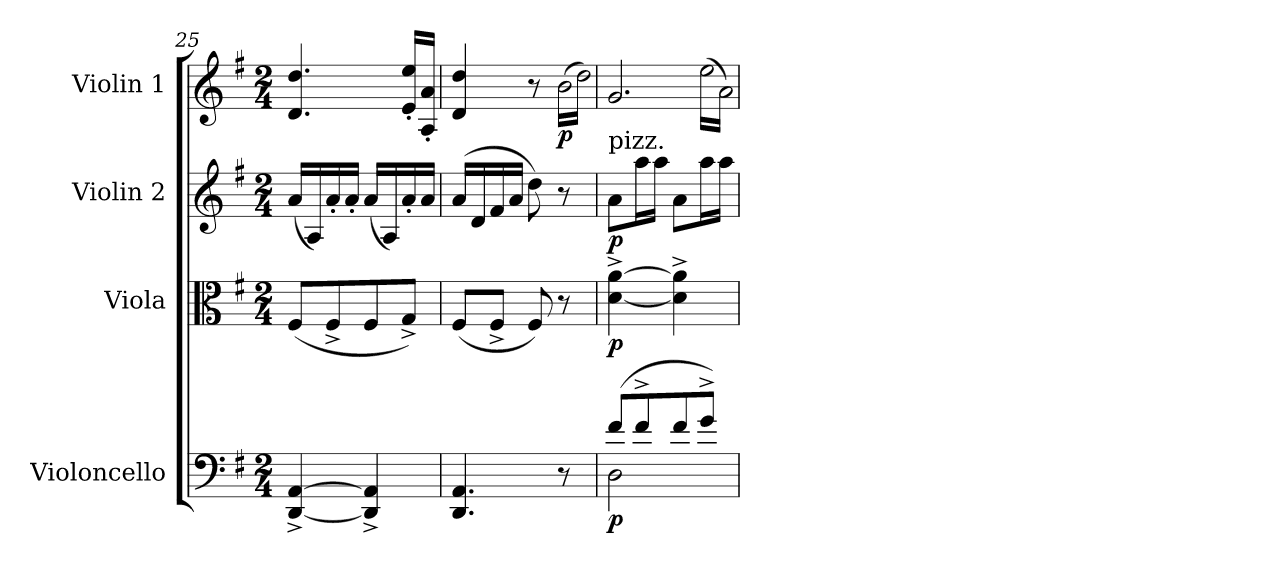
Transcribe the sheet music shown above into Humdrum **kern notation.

**kern	**dynam	**kern	**dynam	**kern	**dynam	**kern	**dynam
*part4	*part4	*part3	*part3	*part2	*part2	*part1	*part1
*staff4	*staff4	*staff3	*staff3	*staff2	*staff2	*staff1	*staff1
*I"Violoncello	*	*I"Viola	*	*I"Violin 2	*	*I"Violin 1	*
*I'Vc	*	*I'Vla	*	*I'Vln	*	*I'Vln	*
!!LO:LB:g=z
*clefF4	*	*clefC3	*	*clefG2	*	*clefG2	*
*k[f#]	*	*k[f#]	*	*k[f#]	*	*k[f#]	*
*M2/4	*	*M2/4	*	*M2/4	*	*M2/4	*
=25	=25	=25	=25	=25	=25	=25	=25
[<4DD/^ [>4AA/^	.	(8F#/L	.	(16a/LL	.	4.d/ 4.dd/	.
.	.	.	.	16A/)	.	.	.
.	.	8F#^>/	.	16a'/	.	.	.
.	.	.	.	16a'/JJ	.	.	.
4DD/]^ 4AA/]^	.	8F#/	.	(16a/LL	.	.	.
.	.	.	.	16A/)	.	.	.
.	.	8G^>/J)	.	16a'/	.	16e/' 16ee/'LL	.
.	.	.	.	16a/JJ	.	16A/' 16a/'JJ	.
=26	=26	=26	=26	=26	=26	=26	=26
4.DD/ 4.AA/	.	(8F#/L	.	(16a/LL	.	4d/ 4dd/	.
.	.	.	.	16d/	.	.	.
.	.	8F#^>/J	.	16f#/	.	.	.
.	.	.	.	16a/JJ	.	.	.
.	.	8F#/)	.	8dd\)	.	8r	.
!	!	!	!	!	!	!LO:N:head=open	!LO:DY:b
8r	.	8r	.	8r	.	(16b\LL	p
!	!	!	!	!	!	!LO:N:head=open	!
.	.	.	.	.	.	16dd\JJ)	.
=27	=27	=27	=27	=27	=27	=27	=27
*^	*	*	*	*	*	*	*
!	!	!	!	!	!LO:TX:a:t=pizz.	!	!	!
!	!	!LO:DY:b	!	!LO:DY:b	!	!LO:DY:b	!LO:N:head=open	!
(>8f#/L	2D\	p	[4d\^ [4a\^	p	8a\L	p	4.g/	.
8f#^/	.	.	.	.	16aa\L	.	.	.
.	.	.	.	.	16aa\JJ	.	.	.
8f#/	.	.	4d\]^ 4a\]^	.	8a\L	.	.	.
!	!	!	!	!	!	!	!LO:N:head=open	!
8g^/J)	.	.	.	.	16aa\L	.	(16ee\LL	.
!	!	!	!	!	!	!	!LO:N:head=open	!
.	.	.	.	.	16aa\JJ	.	16a\JJ)	.
*v	*v	*	*	*	*	*	*	*
=	=	=	=	=	=	=	=
*-	*-	*-	*-	*-	*-	*-	*-
